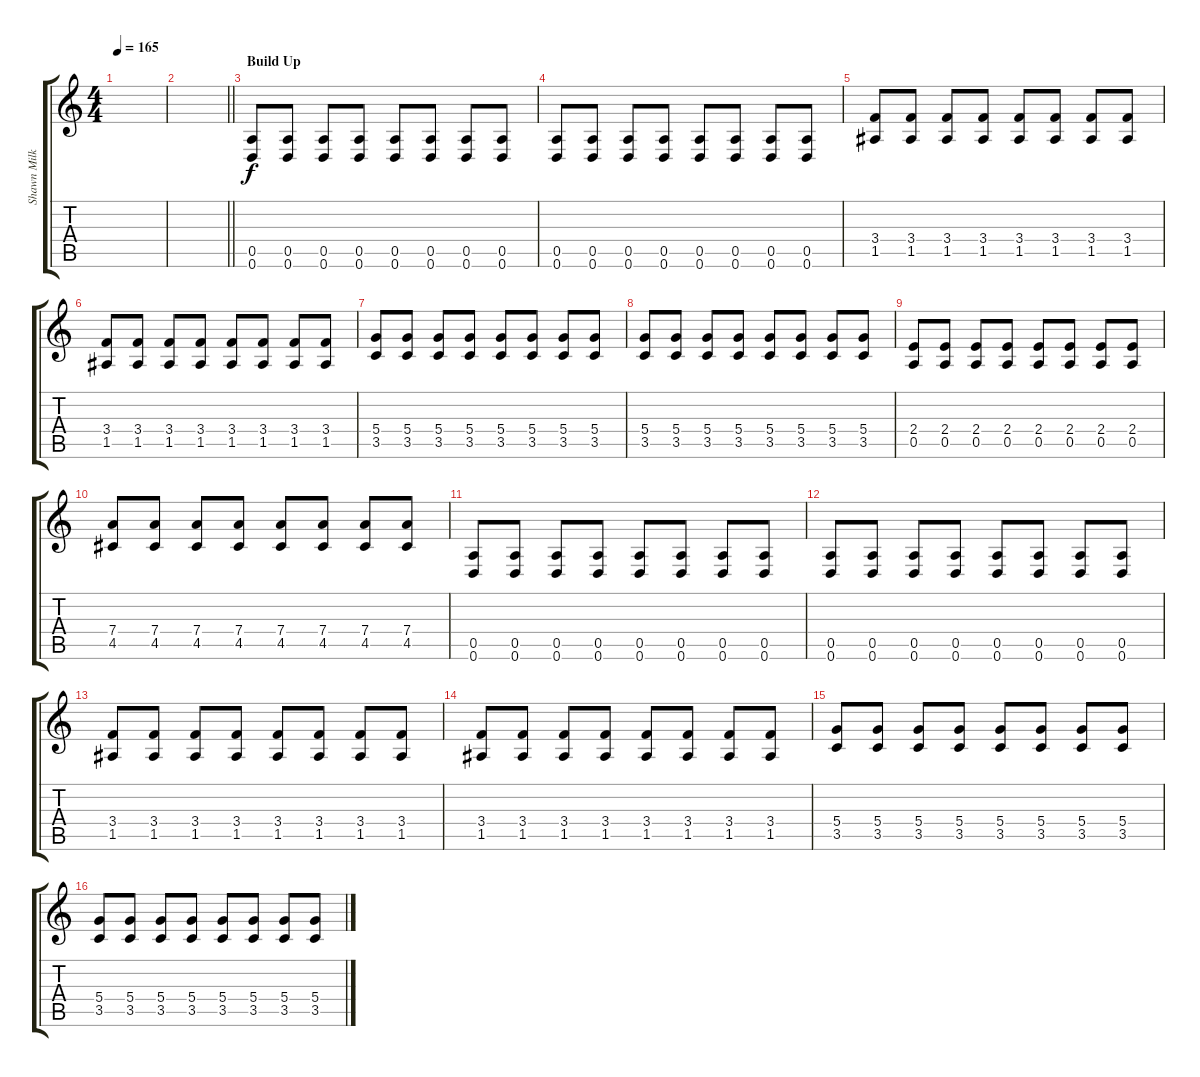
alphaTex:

\track ("Shawn Milke [Guitar]" "Shawn Milk") {instrument distortionguitar}
\staff {score tabs}
\tuning (E4 B3 G3 D3 A2 D2) {hide}
\ts (4 4)
\tempo 165
\clef g2
\ks c
|
\barLineRight lightlight
|
\section ("" "Build Up")
(0.5 0.6).8{volume 12 balance 3 instrument distortionguitar} (0.5 0.6).8 (0.5 0.6).8 (0.5 0.6).8 (0.5 0.6).8 (0.5 0.6).8 (0.5 0.6).8 (0.5 0.6).8 |
(0.5 0.6).8 (0.5 0.6).8 (0.5 0.6).8 (0.5 0.6).8 (0.5 0.6).8 (0.5 0.6).8 (0.5 0.6).8 (0.5 0.6).8 |
(3.4 1.5).8 (3.4 1.5).8 (3.4 1.5).8 (3.4 1.5).8 (3.4 1.5).8 (3.4 1.5).8 (3.4 1.5).8 (3.4 1.5).8 |
(3.4 1.5).8 (3.4 1.5).8 (3.4 1.5).8 (3.4 1.5).8 (3.4 1.5).8 (3.4 1.5).8 (3.4 1.5).8 (3.4 1.5).8 |
(5.4 3.5).8 (5.4 3.5).8 (5.4 3.5).8 (5.4 3.5).8 (5.4 3.5).8 (5.4 3.5).8 (5.4 3.5).8 (5.4 3.5).8 |
(5.4 3.5).8 (5.4 3.5).8 (5.4 3.5).8 (5.4 3.5).8 (5.4 3.5).8 (5.4 3.5).8 (5.4 3.5).8 (5.4 3.5).8 |
(2.4 0.5).8 (2.4 0.5).8 (2.4 0.5).8 (2.4 0.5).8 (2.4 0.5).8 (2.4 0.5).8 (2.4 0.5).8 (2.4 0.5).8 |
(7.4 4.5).8 (7.4 4.5).8 (7.4 4.5).8 (7.4 4.5).8 (7.4 4.5).8 (7.4 4.5).8 (7.4 4.5).8 (7.4 4.5).8 |
(0.5 0.6).8 (0.5 0.6).8 (0.5 0.6).8 (0.5 0.6).8 (0.5 0.6).8 (0.5 0.6).8 (0.5 0.6).8 (0.5 0.6).8 |
(0.5 0.6).8 (0.5 0.6).8 (0.5 0.6).8 (0.5 0.6).8 (0.5 0.6).8 (0.5 0.6).8 (0.5 0.6).8 (0.5 0.6).8 |
(3.4 1.5).8 (3.4 1.5).8 (3.4 1.5).8 (3.4 1.5).8 (3.4 1.5).8 (3.4 1.5).8 (3.4 1.5).8 (3.4 1.5).8 |
(3.4 1.5).8 (3.4 1.5).8 (3.4 1.5).8 (3.4 1.5).8 (3.4 1.5).8 (3.4 1.5).8 (3.4 1.5).8 (3.4 1.5).8 |
(5.4 3.5).8 (5.4 3.5).8 (5.4 3.5).8 (5.4 3.5).8 (5.4 3.5).8 (5.4 3.5).8 (5.4 3.5).8 (5.4 3.5).8 |
(5.4 3.5).8 (5.4 3.5).8 (5.4 3.5).8 (5.4 3.5).8 (5.4 3.5).8 (5.4 3.5).8 (5.4 3.5).8 (5.4 3.5).8
